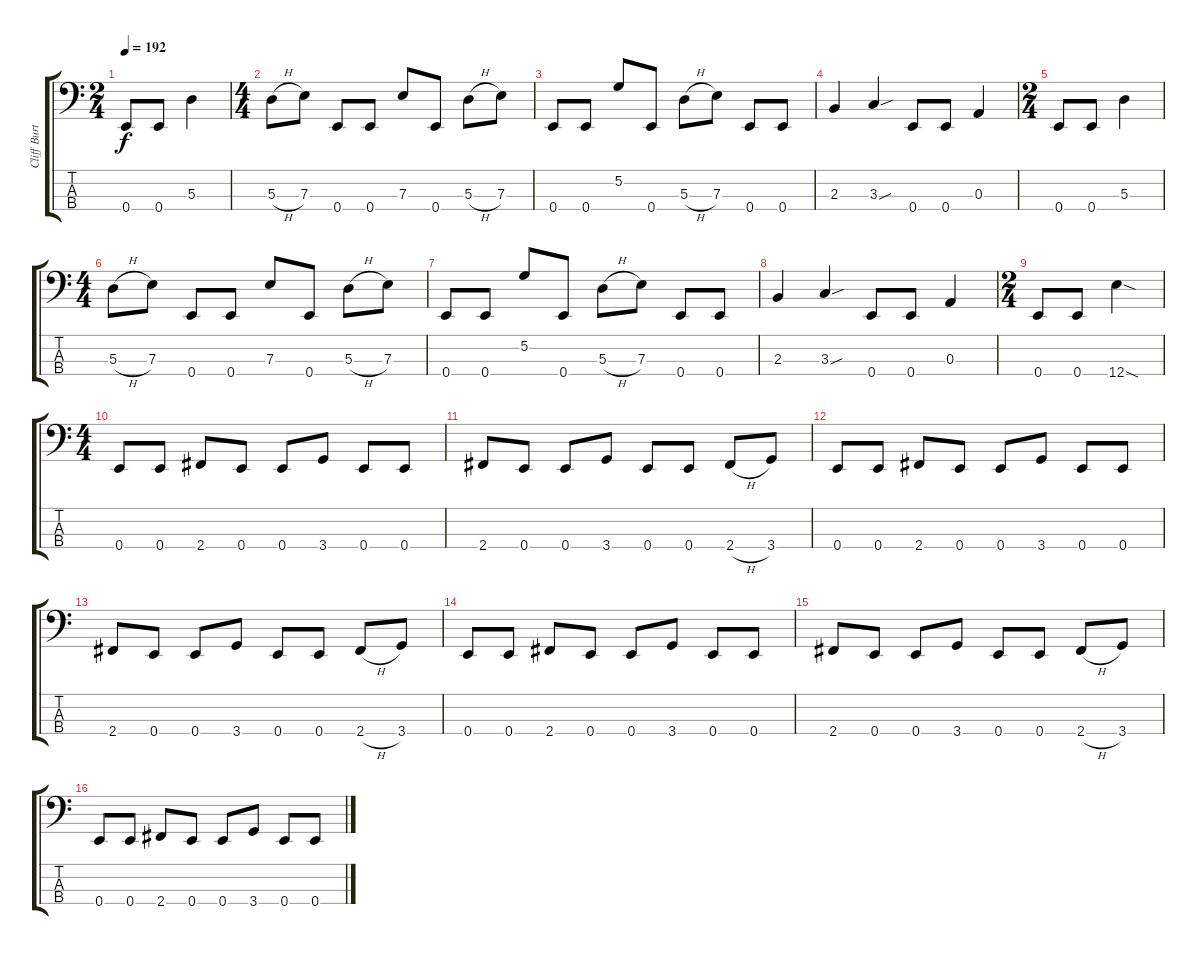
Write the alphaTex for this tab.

\track ("Cliff Burton - Bass" "Cliff Burt") {instrument electricbassfinger}
\staff {score tabs}
\tuning (G2 D2 A1 E1) {hide}
\ts (2 4)
\tempo 192
\clef f4
\ks c
0.4.8{dy f} 0.4.8 5.3.4 |
\ts (4 4)
5.3{h}.8 7.3.8 0.4.8 0.4.8 7.3.8 0.4.8 5.3{h}.8 7.3.8 |
0.4.8 0.4.8 5.2.8 0.4.8 5.3{h}.8 7.3.8 0.4.8 0.4.8 |
2.3.4 3.3{sou}.4 0.4.8 0.4.8 0.3.4 |
\ts (2 4)
0.4.8 0.4.8 5.3.4 |
\ts (4 4)
5.3{h}.8 7.3.8 0.4.8 0.4.8 7.3.8 0.4.8 5.3{h}.8 7.3.8 |
0.4.8 0.4.8 5.2.8 0.4.8 5.3{h}.8 7.3.8 0.4.8 0.4.8 |
2.3.4 3.3{sou}.4 0.4.8 0.4.8 0.3.4 |
\ts (2 4)
0.4.8 0.4.8 12.4{sod}.4 |
\ts (4 4)
0.4.8 0.4.8 2.4.8 0.4.8 0.4.8 3.4.8 0.4.8 0.4.8 |
2.4.8 0.4.8 0.4.8 3.4.8 0.4.8 0.4.8 2.4{h}.8 3.4.8 |
0.4.8 0.4.8 2.4.8 0.4.8 0.4.8 3.4.8 0.4.8 0.4.8 |
2.4.8 0.4.8 0.4.8 3.4.8 0.4.8 0.4.8 2.4{h}.8 3.4.8 |
0.4.8 0.4.8 2.4.8 0.4.8 0.4.8 3.4.8 0.4.8 0.4.8 |
2.4.8 0.4.8 0.4.8 3.4.8 0.4.8 0.4.8 2.4{h}.8 3.4.8 |
0.4.8 0.4.8 2.4.8 0.4.8 0.4.8 3.4.8 0.4.8 0.4.8
